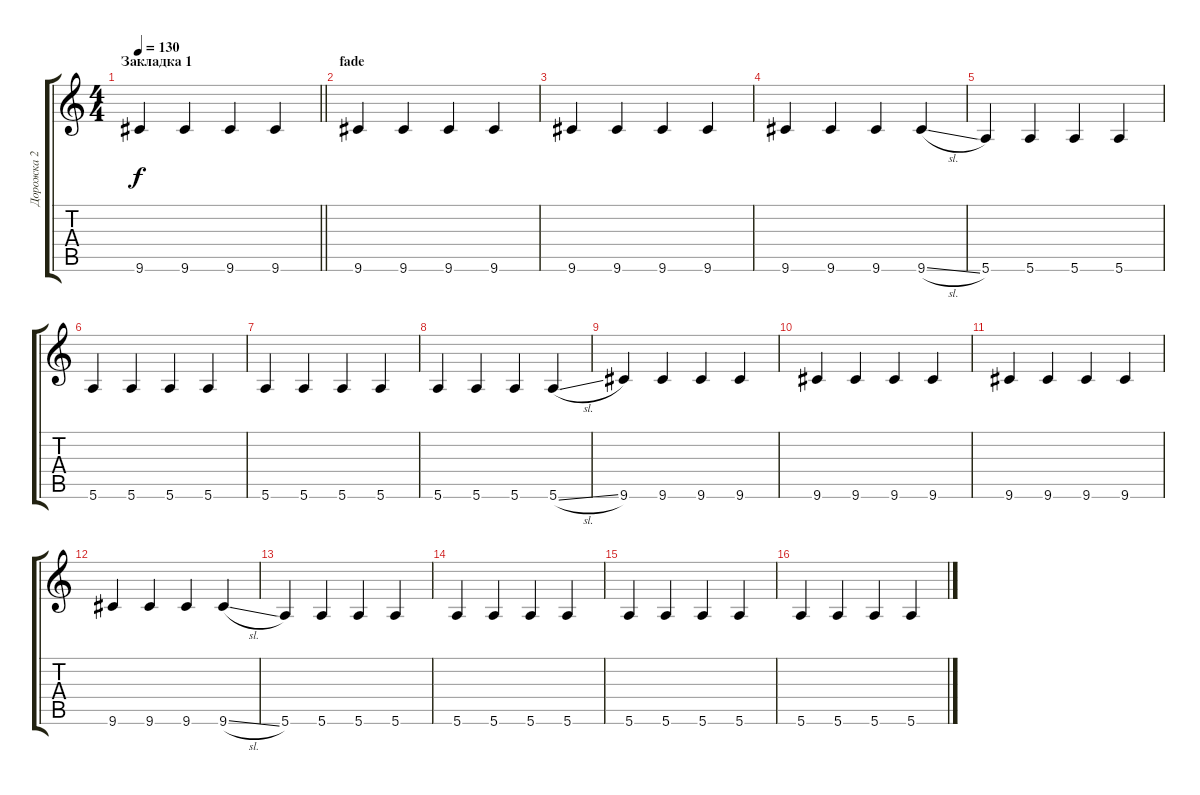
\track ("Дорожка 2" "Дорожка 2") {instrument electricbassfinger}
\staff {score tabs}
\tuning (E4 B3 G3 D3 A2 E2) {hide}
\ts (4 4)
\section ("" "Закладка 1")
\tempo 130
\clef g2
\barLineRight lightlight
\ks c
9.6.4{dy f} 9.6.4 9.6.4 9.6.4 |
\section ("" "fade")
9.6.4 9.6.4 9.6.4 9.6.4 |
9.6.4 9.6.4 9.6.4 9.6.4 |
9.6.4 9.6.4 9.6.4 9.6{sl}.4 |
5.6.4 5.6.4 5.6.4 5.6.4 |
5.6.4 5.6.4 5.6.4 5.6.4 |
5.6.4 5.6.4 5.6.4 5.6.4 |
5.6.4 5.6.4 5.6.4 5.6{sl}.4 |
9.6.4 9.6.4 9.6.4 9.6.4 |
9.6.4 9.6.4 9.6.4 9.6.4 |
9.6.4 9.6.4 9.6.4 9.6.4 |
9.6.4 9.6.4 9.6.4 9.6{sl}.4 |
5.6.4 5.6.4 5.6.4 5.6.4 |
5.6.4 5.6.4 5.6.4 5.6.4 |
5.6.4 5.6.4 5.6.4 5.6.4 |
5.6.4 5.6.4 5.6.4 5.6{sl}.4
